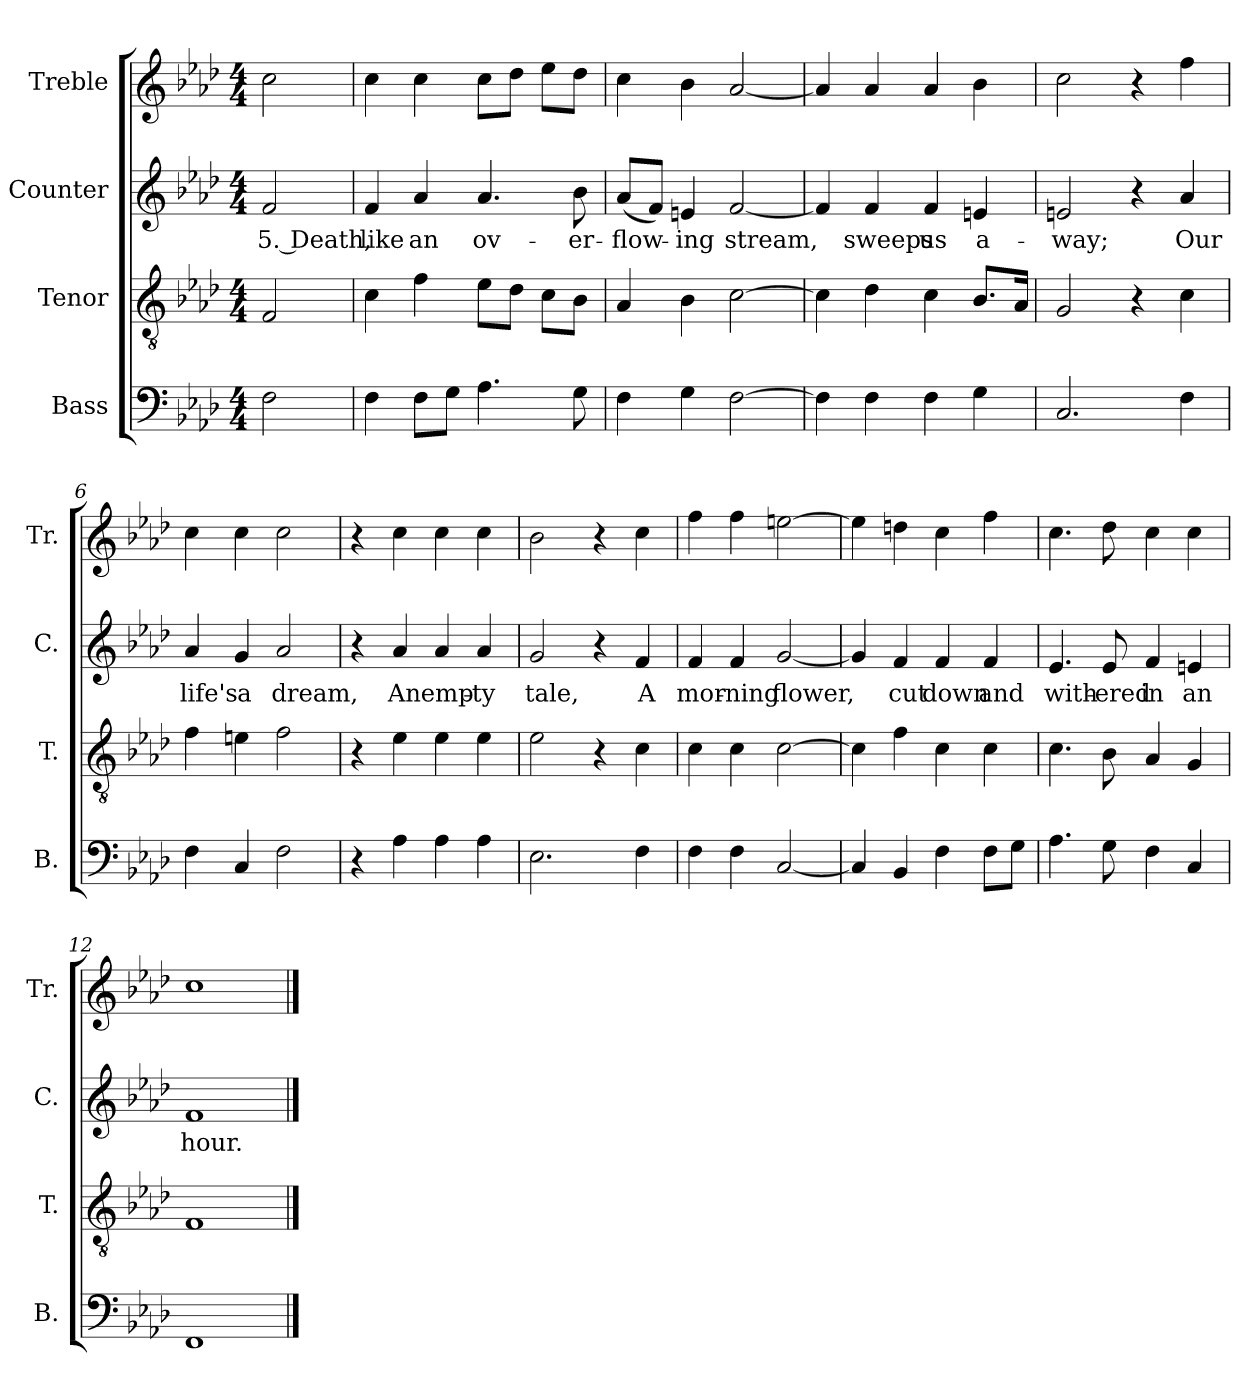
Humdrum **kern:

**kern	**kern	**kern	**text	**kern
*part4	*part3	*part2	*part2	*part1
*staff4	*staff3	*staff2	*staff2	*staff1
*I"Bass	*I"Tenor	*I"Counter	*	*I"Treble
*I'B.	*I'T.	*I'C.	*	*I'Tr.
*clefF4	*clefGv2	*clefG2	*	*clefG2
*k[b-e-a-d-]	*k[b-e-a-d-]	*k[b-e-a-d-]	*	*k[b-e-a-d-]
*A-:	*A-:	*A-:	*	*A-:
*M4/4	*M4/4	*M4/4	*	*M4/4
=1	=1	=1	=1	=1
2F\	2F/	2f/	5. Death,	2cc\
=2	=2	=2	=2	=2
4F\	4c\	4f/	like	4cc\
8F\L	4f\	4a-/	an	4cc\
8G\J	.	.	.	.
4.A-\	8e-\L	4.a-/	ov-	8cc\L
.	8d-\J	.	.	8dd-\J
.	8c\L	.	.	8ee-\L
8G\	8B-\J	8b-\	-er-	8dd-\J
=3	=3	=3	=3	=3
4F\	4A-/	(8a-/L	-flow-	4cc\
.	.	8f/J)	.	.
4G\	4B-\	4en/	-ing	4b-\
[2F\	[2c\	[2f/	stream,	[2a-/
=4	=4	=4	=4	=4
4F\]	4c\]	4f/]	.	4a-/]
4F\	4d-\	4f/	sweeps	4a-/
4F\	4c\	4f/	us	4a-/
4G\	8.B-/L	4en/	a-	4b-\
.	16A-/Jk	.	.	.
=5	=5	=5	=5	=5
2.C/	2G/	2en/	-way;	2cc\
.	4r	4r	.	4r
4F\	4c\	4a-/	Our	4ff\
=6	=6	=6	=6	=6
4F\	4f\	4a-/	life's	4cc\
4C/	4en\	4g/	a	4cc\
2F\	2f\	2a-/	dream,	2cc\
!!LO:LB:g=z
=7	=7	=7	=7	=7
4r	4r	4r	.	4r
4A-\	4e-\	4a-/	An	4cc\
4A-\	4e-\	4a-/	emp-	4cc\
4A-\	4e-\	4a-/	-ty	4cc\
=8	=8	=8	=8	=8
2.E-\	2e-\	2g/	tale,	2b-\
.	4r	4r	.	4r
4F\	4c\	4f/	A	4cc\
=9	=9	=9	=9	=9
4F\	4c\	4f/	mor-	4ff\
4F\	4c\	4f/	-ning	4ff\
[2C/	[2c\	[2g/	flower,	[2een\
=10	=10	=10	=10	=10
4C/]	4c\]	4g/]	.	4ee\]
4BB-/	4f\	4f/	cut	4ddn\
4F\	4c\	4f/	down	4cc\
8F\L	4c\	4f/	and	4ff\
8G\J	.	.	.	.
=11	=11	=11	=11	=11
4.A-\	4.c\	4.e-/	with-	4.cc\
8G\	8B-\	8e-/	-ered	8dd-\
4F\	4A-/	4f/	in	4cc\
4C/	4G/	4en/	an	4cc\
=12	=12	=12	=12	=12
1FF	1F	1f	hour.	1cc
==	==	==	==	==
*-	*-	*-	*-	*-
